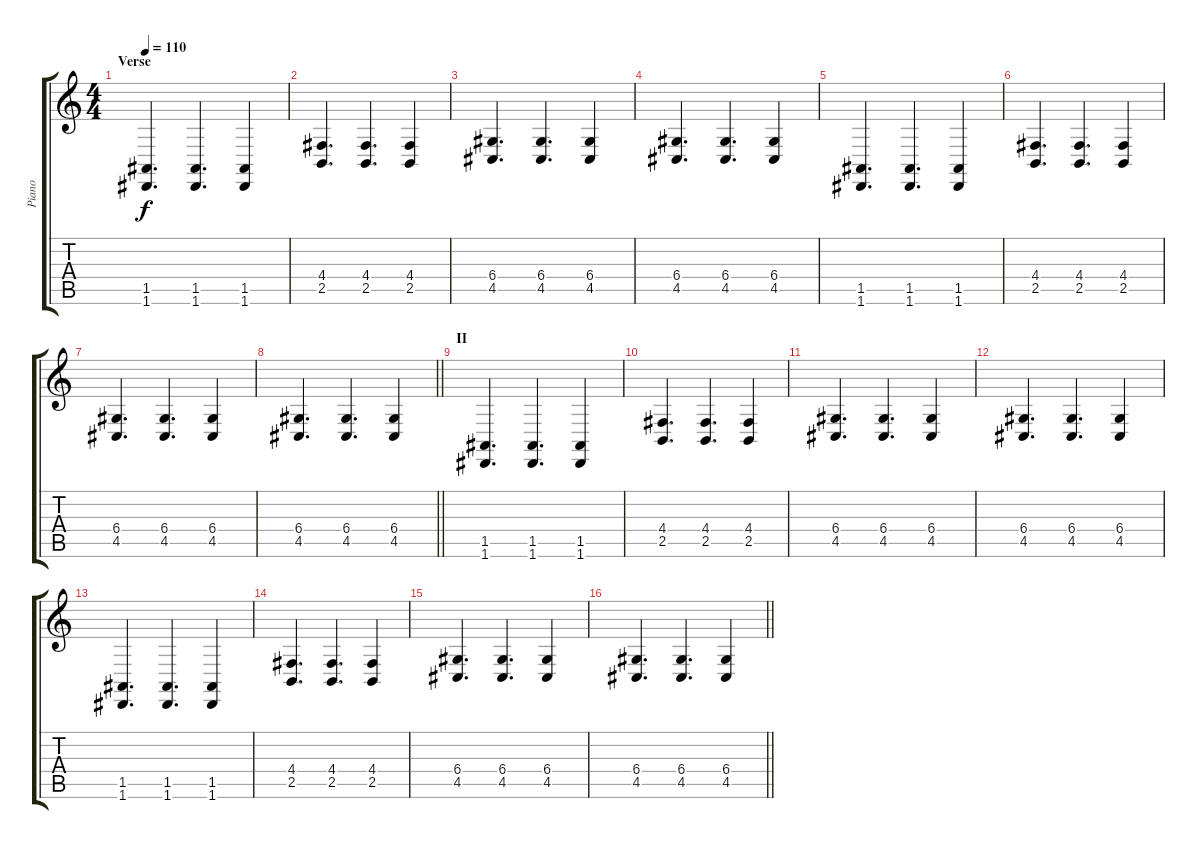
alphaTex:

\track ("Piano" "Piano") {instrument acousticgrandpiano}
\staff {score tabs}
\tuning (E4 B3 G3 D3 A2 D2) {hide}
\ts (4 4)
\section ("" "Verse")
\tempo 110
\clef g2
\ks c
(1.5 1.6).4{d dy f} (1.5 1.6).4{d} (1.5 1.6).4 |
(4.4 2.5).4{d} (4.4 2.5).4{d} (4.4 2.5).4 |
(6.4 4.5).4{d} (6.4 4.5).4{d} (6.4 4.5).4 |
(6.4 4.5).4{d} (6.4 4.5).4{d} (6.4 4.5).4 |
(1.5 1.6).4{d} (1.5 1.6).4{d} (1.5 1.6).4 |
(4.4 2.5).4{d} (4.4 2.5).4{d} (4.4 2.5).4 |
(6.4 4.5).4{d} (6.4 4.5).4{d} (6.4 4.5).4 |
\barLineRight lightlight
(6.4 4.5).4{d} (6.4 4.5).4{d} (6.4 4.5).4 |
\section ("" "II")
(1.5 1.6).4{d} (1.5 1.6).4{d} (1.5 1.6).4 |
(4.4 2.5).4{d} (4.4 2.5).4{d} (4.4 2.5).4 |
(6.4 4.5).4{d} (6.4 4.5).4{d} (6.4 4.5).4 |
(6.4 4.5).4{d} (6.4 4.5).4{d} (6.4 4.5).4 |
(1.5 1.6).4{d} (1.5 1.6).4{d} (1.5 1.6).4 |
(4.4 2.5).4{d} (4.4 2.5).4{d} (4.4 2.5).4 |
(6.4 4.5).4{d} (6.4 4.5).4{d} (6.4 4.5).4 |
\barLineRight lightlight
(6.4 4.5).4{d} (6.4 4.5).4{d} (6.4 4.5).4
